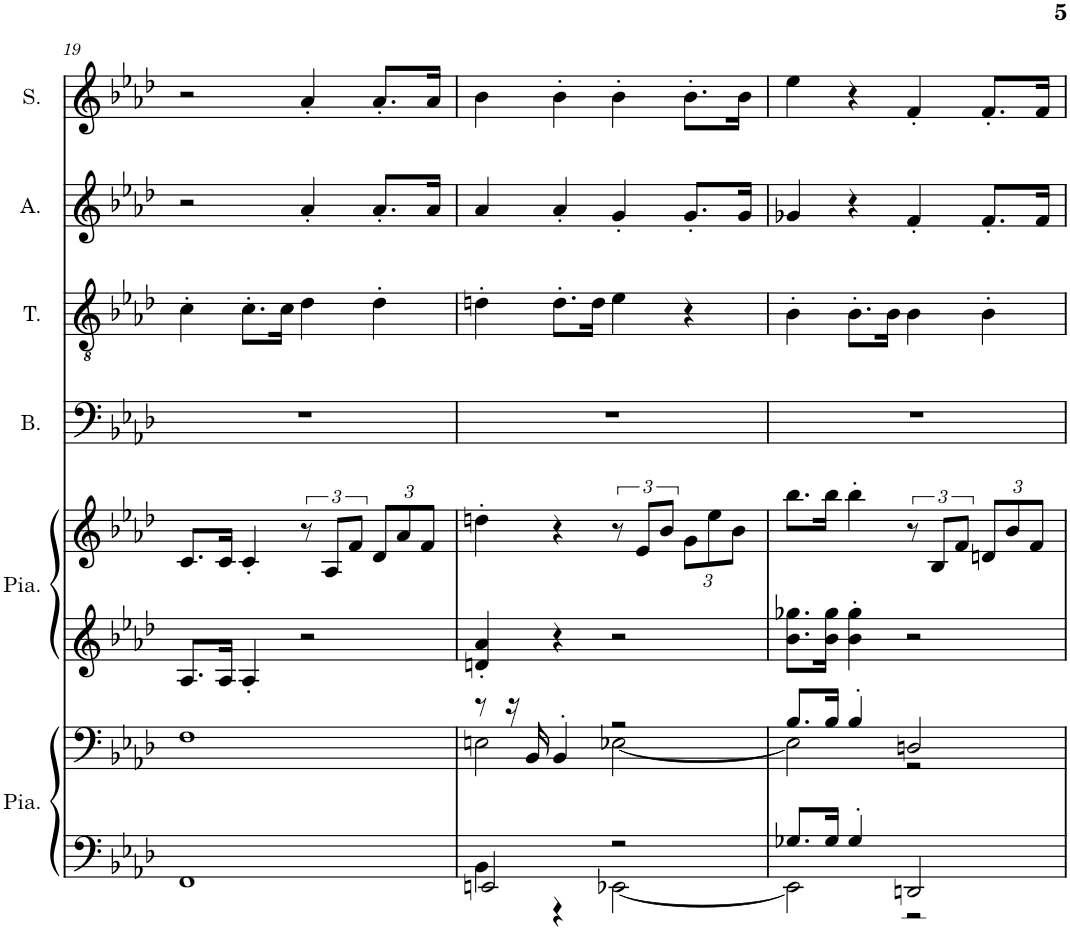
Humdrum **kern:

**kern	**kern	**kern	**kern	**kern	**kern	**kern	**kern
*part6	*part6	*part5	*part5	*part4	*part3	*part2	*part1
*staff8	*staff7	*staff6	*staff5	*staff4	*staff3	*staff2	*staff1
*I"Piano, main gauche	*	*I"Piano, main droite	*	*I"Basse	*I"Ténor	*I"Alto	*I"Soprano
*I'Pia.	*	*I'Pia.	*	*I'B.	*I'T.	*I'A.	*I'S.
!!LO:PB:g=z
*clefF4	*clefG2	*clefG2	*clefG2	*clefF4	*clefGv2	*clefG2	*clefG2
*k[b-e-a-d-]	*k[b-e-a-d-]	*k[b-e-a-d-]	*k[b-e-a-d-]	*k[b-e-a-d-]	*k[b-e-a-d-]	*k[b-e-a-d-]	*k[b-e-a-d-]
*M4/4	*M4/4	*M4/4	*M4/4	*M4/4	*M4/4	*M4/4	*M4/4
=19	=19	=19	=19	=19	=19	=19	=19
1FF	1F	8.A-/L	8.c/L	1r	4c'\	2r	2r
.	.	16A-/Jk	16c/Jk	.	.	.	.
.	.	4A-'/	4c'/	.	8.c'\L	.	.
.	.	.	.	.	16c\Jk	.	.
.	.	2r	12r	.	4d-\	4a-'/	4a-'/
.	.	.	12A-/L	.	.	.	.
.	.	.	12f/J	.	.	.	.
*	*	*	*Xbrackettup	*	*	*	*
.	.	.	12d-/L	.	4d-'\	8.a-'/L	8.a-'/L
.	.	.	12a-/	.	.	.	.
.	.	.	12f/J	.	.	.	.
.	.	.	.	.	.	16a-/Jk	16a-/Jk
=20	=20	=20	=20	=20	=20	=20	=20
*^	*^	*	*	*	*	*	*
2EEn/	4BB-\	8r	2En\	4dn/' 4a-/'	4ddn'\	1r	4dn'\	4a-/	4b-\
.	.	16r	.	.	.	.	.	.	.
.	.	16BB-/	.	.	.	.	.	.	.
.	4r	4BB-'/	.	4r	4r	.	8.d'\L	4a-'/	4b-'\
.	.	.	.	.	.	.	16d\Jk	.	.
*	*	*	*	*	*brackettup	*	*	*	*
2r	[2EE-X\	2r	[2E-X\	2r	12r	.	4e-\	4g'/	4b-'\
.	.	.	.	.	12e-/L	.	.	.	.
.	.	.	.	.	12b-/J	.	.	.	.
*	*	*	*	*	*Xbrackettup	*	*	*	*
.	.	.	.	.	12g\L	.	4r	8.g'/L	8.b-'\L
.	.	.	.	.	12ee-\	.	.	.	.
.	.	.	.	.	12b-\J	.	.	.	.
.	.	.	.	.	.	.	.	16g/Jk	16b-\Jk
=21	=21	=21	=21	=21	=21	=21	=21	=21	=21
8.G-X/L	2EE-\]	8.B-/L	2E-\]	8.b-\ 8.gg-X\L	8.bb-\L	1r	4B-'\	4g-X/	4ee-\
16G-/Jk	.	16B-/Jk	.	16b-\ 16gg-\Jk	16bb-\Jk	.	.	.	.
4G-'/	.	4B-'/	.	4b-\' 4gg-\'	4bb-'\	.	8.B-'\L	4r	4r
.	.	.	.	.	.	.	16B-\Jk	.	.
*	*	*	*	*	*brackettup	*	*	*	*
2DDn/	2r	2Dn/	2r	2r	12r	.	4B-\	4f'/	4f'/
.	.	.	.	.	12B-/L	.	.	.	.
.	.	.	.	.	12f/J	.	.	.	.
*	*	*	*	*	*Xbrackettup	*	*	*	*
.	.	.	.	.	12dn/L	.	4B-'\	8.f'/L	8.f'/L
.	.	.	.	.	12b-/	.	.	.	.
.	.	.	.	.	12f/J	.	.	.	.
.	.	.	.	.	.	.	.	16f/Jk	16f/Jk
*v	*v	*	*	*	*	*	*	*	*
*	*v	*v	*	*	*	*	*	*
=	=	=	=	=	=	=	=
*-	*-	*-	*-	*-	*-	*-	*-
